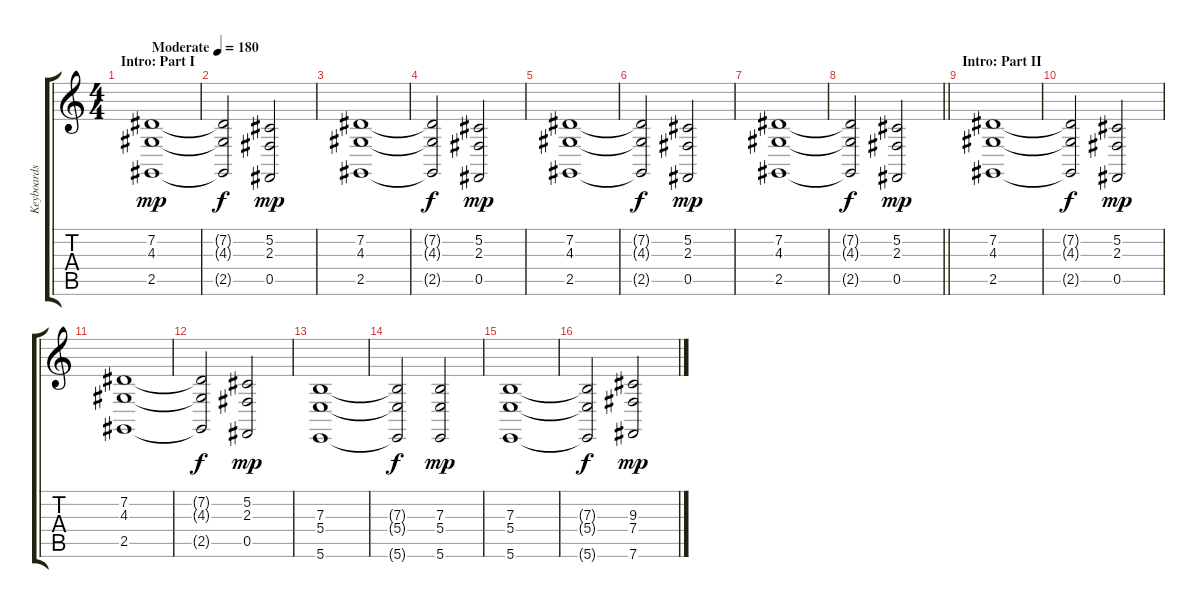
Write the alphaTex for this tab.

\track ("Keyboards II (Rythm)" "Keyboards ") {instrument stringensemble1}
\staff {score tabs}
\tuning (Db4 Ab3 E3 B2 Gb2 B1) {hide}
\ts (4 4)
\section ("" "Intro: Part I")
\tempo (180 "Moderate")
\clef g2
\ks c
(7.2 4.3 2.5).1{dy mp instrument stringensemble1} |
(7.2{t} 4.3{t} 2.5{t}).2{dy f} (5.2 2.3 0.5).2{dy mp} |
(7.2 4.3 2.5).1 |
(7.2{t} 4.3{t} 2.5{t}).2{dy f} (5.2 2.3 0.5).2{dy mp} |
(7.2 4.3 2.5).1 |
(7.2{t} 4.3{t} 2.5{t}).2{dy f} (5.2 2.3 0.5).2{dy mp} |
(7.2 4.3 2.5).1 |
\barLineRight lightlight
(7.2{t} 4.3{t} 2.5{t}).2{dy f} (5.2 2.3 0.5).2{dy mp} |
\section ("" "Intro: Part II")
(7.2 4.3 2.5).1 |
(7.2{t} 4.3{t} 2.5{t}).2{dy f} (5.2 2.3 0.5).2{dy mp} |
(7.2 4.3 2.5).1 |
(7.2{t} 4.3{t} 2.5{t}).2{dy f} (5.2 2.3 0.5).2{dy mp} |
(7.3 5.4 5.6).1 |
(7.3{t} 5.4{t} 5.6{t}).2{dy f} (7.3 5.4 5.6).2{dy mp} |
(7.3 5.4 5.6).1 |
(7.3{t} 5.4{t} 5.6{t}).2{dy f} (9.3 7.4 7.6).2{dy mp}
